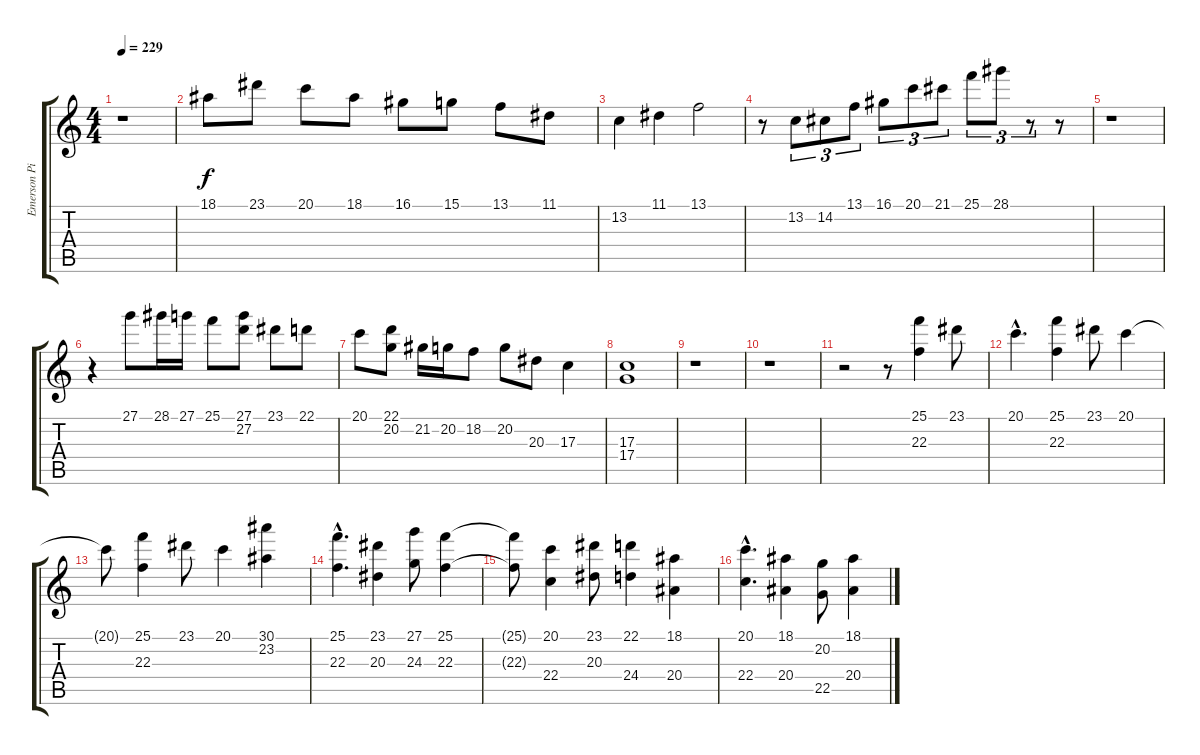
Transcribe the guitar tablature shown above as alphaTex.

\track ("Emerson Piano RH" "Emerson Pi") {instrument acousticgrandpiano}
\staff {score tabs}
\tuning (E4 B3 G3 D3 A2 E2) {hide}
\ts (4 4)
\tempo 229
\clef g2
\ks c
r.1{dy f} |
18.1.8 23.1.8 20.1.8 18.1.8 16.1.8 15.1.8 13.1.8 11.1.8 |
13.2.4 11.1.4 13.1.2 |
r.8 13.2.8{tu (3 2)} 14.2.8{tu (3 2)} 13.1.8{tu (3 2)} 16.1.8{tu (3 2)} 20.1.8{tu (3 2)} 21.1.8{tu (3 2)} 25.1.8{tu (3 2)} 28.1.8{tu (3 2)} r.8{tu (3 2)} r.8 |
r.1 |
r.4 27.1.8 28.1.16 27.1.16 25.1.8 (27.1 27.2).8 23.1.8 22.1.8 |
20.1.8 (22.1 20.2).8 21.2.16 20.2.16 18.2.8 20.2.8 20.3.8 17.3.4 |
(17.3 17.4).1 |
r.1 |
r.1 |
r.2 r.8 (25.1 22.3).4 23.1.8 |
20.1{hac}.4{d} (25.1 22.3).4 23.1.8 20.1.4 |
20.1{t}.8 (25.1 22.3).4 23.1.8 20.1.4 (30.1 23.2).4 |
(25.1{hac} 22.3{hac}).4{d} (23.1 20.3).4 (27.1 24.3).8 (25.1 22.3).4 |
(25.1{t} 22.3{t}).8 (20.1 22.4).4 (23.1 20.3).8 (22.1 24.4).4 (18.1 20.4).4 |
(20.1{hac} 22.4{hac}).4{d} (18.1 20.4).4 (20.2 22.5).8 (18.1 20.4).4
